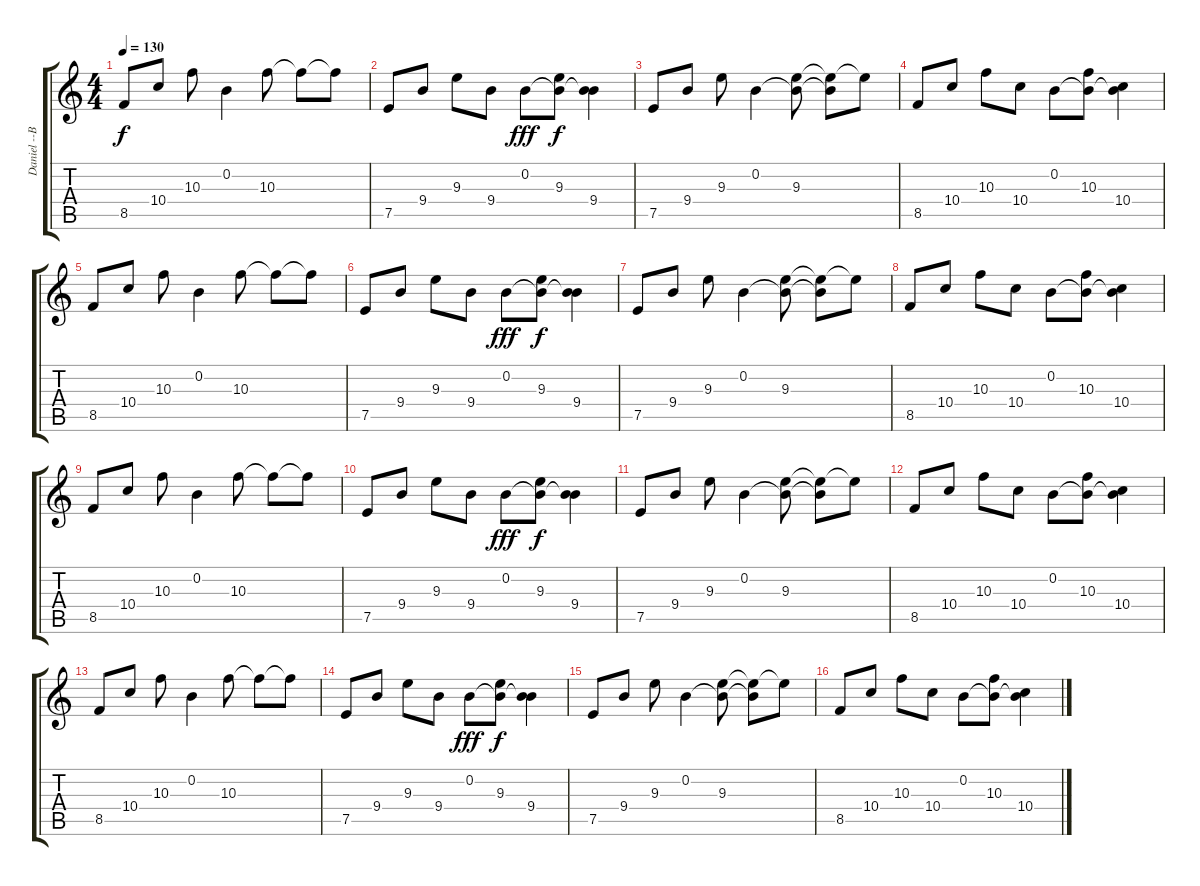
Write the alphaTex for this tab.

\track ("Daniel --Base" "Daniel --B") {instrument distortionguitar}
\staff {score tabs}
\tuning (E4 B3 G3 D3 A2 E2) {hide}
\ts (4 4)
\tempo 130
\clef g2
\ks c
8.5.8{dy f} 10.4.8 10.3.8 0.2.4 10.3.8 10.3{t}.8 10.3{t}.8 |
7.5.8{instrument electricguitarclean} 9.4.8 9.3.8 9.4.8 0.2.8{dy fff} (0.2{t} 9.3).8{dy f} (0.2{t} 9.4).4 |
7.5.8 9.4.8 9.3.8 0.2.4 (0.2{t} 9.3).8 (0.2{t} 9.3{t}).8 9.3{t}.8 |
8.5.8 10.4.8 10.3.8 10.4.8 0.2.8 (0.2{t} 10.3).8 (0.2{t} 10.4).4 |
8.5.8 10.4.8 10.3.8 0.2.4 10.3.8 10.3{t}.8 10.3{t}.8 |
7.5.8{instrument electricguitarclean} 9.4.8 9.3.8 9.4.8 0.2.8{dy fff} (0.2{t} 9.3).8{dy f} (0.2{t} 9.4).4 |
7.5.8 9.4.8 9.3.8 0.2.4 (0.2{t} 9.3).8 (0.2{t} 9.3{t}).8 9.3{t}.8 |
8.5.8 10.4.8 10.3.8 10.4.8 0.2.8 (0.2{t} 10.3).8 (0.2{t} 10.4).4 |
8.5.8 10.4.8 10.3.8 0.2.4 10.3.8 10.3{t}.8 10.3{t}.8 |
7.5.8{instrument electricguitarclean} 9.4.8 9.3.8 9.4.8 0.2.8{dy fff} (0.2{t} 9.3).8{dy f} (0.2{t} 9.4).4 |
7.5.8 9.4.8 9.3.8 0.2.4 (0.2{t} 9.3).8 (0.2{t} 9.3{t}).8 9.3{t}.8 |
8.5.8 10.4.8 10.3.8 10.4.8 0.2.8 (0.2{t} 10.3).8 (0.2{t} 10.4).4 |
8.5.8 10.4.8 10.3.8 0.2.4 10.3.8 10.3{t}.8 10.3{t}.8 |
7.5.8{instrument electricguitarclean} 9.4.8 9.3.8 9.4.8 0.2.8{dy fff} (0.2{t} 9.3).8{dy f} (0.2{t} 9.4).4 |
7.5.8 9.4.8 9.3.8 0.2.4 (0.2{t} 9.3).8 (0.2{t} 9.3{t}).8 9.3{t}.8 |
8.5.8 10.4.8 10.3.8 10.4.8 0.2.8 (0.2{t} 10.3).8 (0.2{t} 10.4).4
